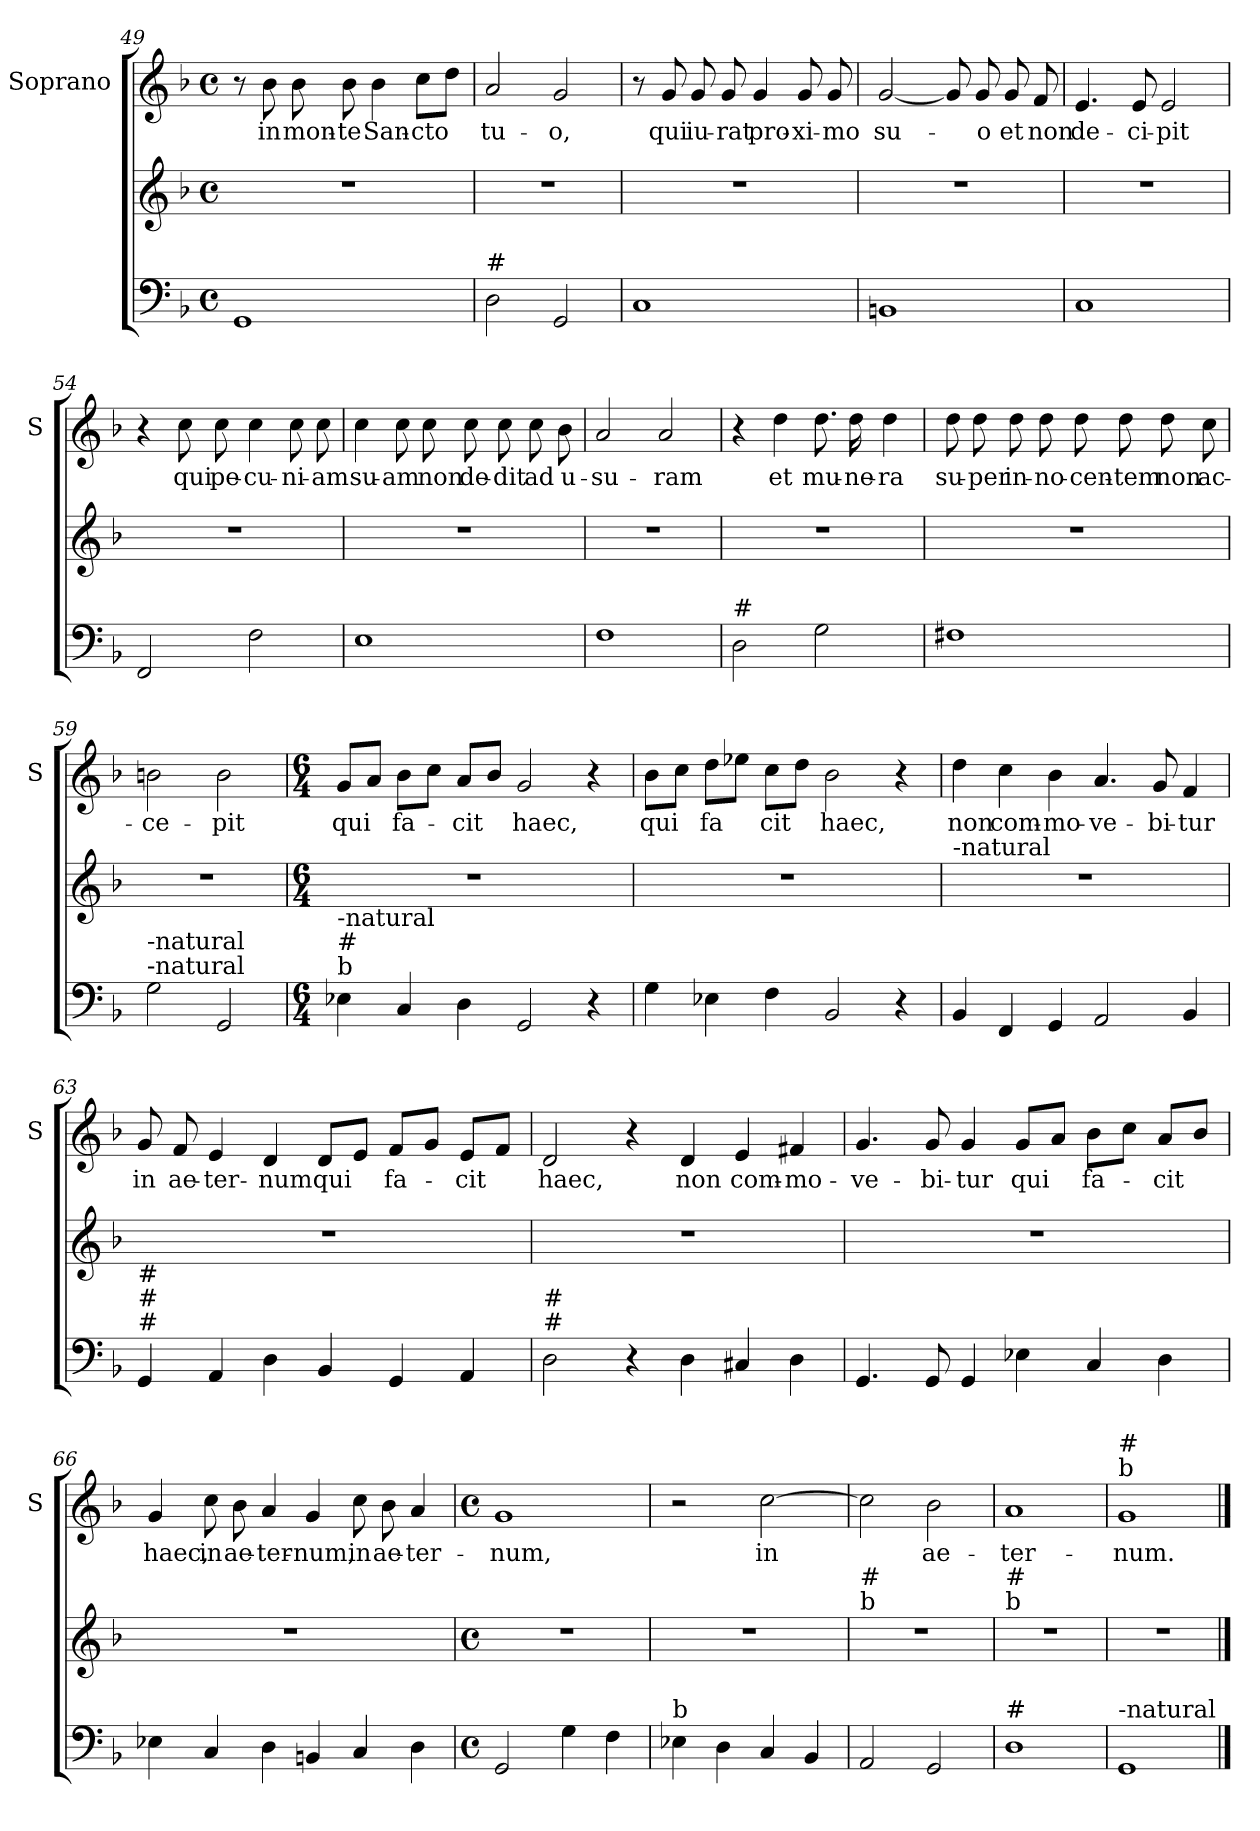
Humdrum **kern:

**kern	**kern	**kern	**text
*part2	*part2	*part1	*part1
*staff3	*staff2	*staff1	*staff1
*	*	*I"Soprano	*
*	*	*I'S	*
!!LO:PB:g=z
*clefF4	*clefG2	*clefG2	*
*k[b-]	*k[b-]	*k[b-]	*
*F:	*F:	*F:	*
*M4/4	*M4/4	*M4/4	*
*met(c)	*met(c)	*met(c)	*
=49	=49	=49	=49
1GG	1r	8r	.
!	!	!	!LO:LY:b
.	.	8b-\	in
!	!	!	!LO:LY:b
.	.	8b-\	mon-
!	!	!	!LO:LY:b
.	.	8b-\	-te
!	!	!	!LO:LY:b
.	.	4b-\	San-
!	!	!	!LO:LY:b
.	.	8cc\L	-cto
.	.	8dd\J	.
=50	=50	=50	=50
!LO:TX:a:t=#	!	!	!
!	!	!	!LO:LY:b
2D\	1r	2a/	tu-
!	!	!	!LO:LY:b
2GG/	.	2g/	-o,
=51	=51	=51	=51
1C	1r	8r	.
!	!	!	!LO:LY:b
.	.	8g/	qui
!	!	!	!LO:LY:b
.	.	8g/	iu-
!	!	!	!LO:LY:b
.	.	8g/	-rat
!	!	!	!LO:LY:b
.	.	4g/	pro-
!	!	!	!LO:LY:b
.	.	8g/	-xi-
!	!	!	!LO:LY:b
.	.	8g/	-mo
=52	=52	=52	=52
!	!	!	!LO:LY:b
1BBn	1r	[2g/	su-
.	.	8g/]	.
!	!	!	!LO:LY:b
.	.	8g/	-o
!	!	!	!LO:LY:b
.	.	8g/	et
!	!	!	!LO:LY:b
.	.	8f/	non
!!LO:LB:g=z
=53	=53	=53	=53
!	!	!	!LO:LY:b
1C	1r	4.e/	de-
!	!	!	!LO:LY:b
.	.	8e/	-ci-
!	!	!	!LO:LY:b
.	.	2e/	-pit
=54	=54	=54	=54
2FF/	1r	4r	.
!	!	!	!LO:LY:b
.	.	8cc\	qui
!	!	!	!LO:LY:b
.	.	8cc\	pe-
!	!	!	!LO:LY:b
2F\	.	4cc\	-cu-
!	!	!	!LO:LY:b
.	.	8cc\	-ni-
!	!	!	!LO:LY:b
.	.	8cc\	-am
=55	=55	=55	=55
!	!	!	!LO:LY:b
1E	1r	4cc\	su-
!	!	!	!LO:LY:b
.	.	8cc\	-am
!	!	!	!LO:LY:b
.	.	8cc\	non
!	!	!	!LO:LY:b
.	.	8cc\	de-
!	!	!	!LO:LY:b
.	.	8cc\	-dit
!	!	!	!LO:LY:b
.	.	8cc\	ad
!	!	!	!LO:LY:b
.	.	8b-\	u-
=56	=56	=56	=56
!	!	!	!LO:LY:b
1F	1r	2a/	-su-
!	!	!	!LO:LY:b
.	.	2a/	-ram
!!LO:LB:g=z
=57	=57	=57	=57
!LO:TX:a:t=#	!	!	!
2D\	1r	4r	.
!	!	!	!LO:LY:b
.	.	4dd\	et
!	!	!	!LO:LY:b
2G\	.	8.dd\	mu-
!	!	!	!LO:LY:b
.	.	16dd\	-ne-
!	!	!	!LO:LY:b
.	.	4dd\	-ra
=58	=58	=58	=58
!	!	!	!LO:LY:b
1F#X	1r	8dd\	su-
!	!	!	!LO:LY:b
.	.	8dd\	-per
!	!	!	!LO:LY:b
.	.	8dd\	in-
!	!	!	!LO:LY:b
.	.	8dd\	-no-
!	!	!	!LO:LY:b
.	.	8dd\	-cen-
!	!	!	!LO:LY:b
.	.	8dd\	-tem
!	!	!	!LO:LY:b
.	.	8dd\	non
!	!	!	!LO:LY:b
.	.	8cc\	ac-
=59	=59	=59	=59
!LO:TX:a:t=-natural	!	!	!
!LO:TX:a:t=-natural	!	!	!
!	!	!	!LO:LY:b
2G\	1r	2bn\	-ce-
!	!	!	!LO:LY:b
2GG/	.	2b\	-pit
=60	=60	=60	=60
*M6/4	*M6/4	*M6/4	*
!LO:TX:a:t=b	!	!	!
!LO:TX:a:t=#	!	!	!
!LO:TX:a:t=-natural	!	!	!
!	!	!	!LO:LY:b
4E-X\	1.r	8g/L	qui
.	.	8a/J	.
!	!	!	!LO:LY:b
4C/	.	8b-\L	fa-
.	.	8cc\J	.
!	!	!	!LO:LY:b
4D\	.	8a/L	-cit
.	.	8b-/J	.
!	!	!	!LO:LY:b
2GG/	.	2g/	haec,
4r	.	4r	.
!!LO:LB:g=z
=61	=61	=61	=61
!	!	!	!LO:LY:b
4G\	1.r	8b-\L	qui
.	.	8cc\J	.
!	!	!	!LO:LY:b
4E-X\	.	8dd\L	fa
.	.	8ee-X\J	.
!	!	!	!LO:LY:b
4F\	.	8cc\L	cit
.	.	8dd\J	.
!	!	!	!LO:LY:b
2BB-/	.	2b-\	haec,
4r	.	4r	.
=62	=62	=62	=62
!	!LO:TX:a:t=-natural	!	!
!	!	!	!LO:LY:b
4BB-/	1.r	4dd\	non
!	!	!	!LO:LY:b
4FF/	.	4cc\	com-
!	!	!	!LO:LY:b
4GG/	.	4b-\	-mo-
!	!	!	!LO:LY:b
2AA/	.	4.a/	-ve-
!	!	!	!LO:LY:b
.	.	8g/	-bi-
!	!	!	!LO:LY:b
4BB-/	.	4f/	-tur
=63	=63	=63	=63
!LO:TX:a:t=#	!	!	!
!LO:TX:a:t=#	!	!	!
!LO:TX:a:t=#	!	!	!
!	!	!	!LO:LY:b
4GG/	1.r	8g/	in
!	!	!	!LO:LY:b
.	.	8f/	ae-
!	!	!	!LO:LY:b
4AA/	.	4e/	-ter-
!	!	!	!LO:LY:b
4D\	.	4d/	-num
!	!	!	!LO:LY:b
4BB-/	.	8d/L	qui
.	.	8e/J	.
!	!	!	!LO:LY:b
4GG/	.	8f/L	fa-
.	.	8g/J	.
!	!	!	!LO:LY:b
4AA/	.	8e/L	-cit
.	.	8f/J	.
!!LO:PB:g=z
=64	=64	=64	=64
!LO:TX:a:t=#	!	!	!
!LO:TX:a:t=#	!	!	!
!	!	!	!LO:LY:b
2D\	1.r	2d/	haec,
4r	.	4r	.
!	!	!	!LO:LY:b
4D\	.	4d/	non
!	!	!	!LO:LY:b
4C#X/	.	4e/	com-
!	!	!	!LO:LY:b
4D\	.	4f#X/	-mo-
=65	=65	=65	=65
!	!	!	!LO:LY:b
4.GG/	1.r	4.g/	-ve-
!	!	!	!LO:LY:b
8GG/	.	8g/	-bi-
!	!	!	!LO:LY:b
4GG/	.	4g/	-tur
!	!	!	!LO:LY:b
4E-X\	.	8g/L	qui
.	.	8a/J	.
!	!	!	!LO:LY:b
4C/	.	8b-\L	fa-
.	.	8cc\J	.
!	!	!	!LO:LY:b
4D\	.	8a/L	-cit
.	.	8b-/J	.
=66	=66	=66	=66
!	!	!	!LO:LY:b
4E-X\	1.r	4g/	haec,
!	!	!	!LO:LY:b
4C/	.	8cc\	in
!	!	!	!LO:LY:b
.	.	8b-\	ae-
!	!	!	!LO:LY:b
4D\	.	4a/	-ter-
!	!	!	!LO:LY:b
4BBn/	.	4g/	-num,
!	!	!	!LO:LY:b
4C/	.	8cc\	in
!	!	!	!LO:LY:b
.	.	8b-\	ae-
!	!	!	!LO:LY:b
4D\	.	4a/	-ter-
!!LO:LB:g=z
=67	=67	=67	=67
*M4/4	*M4/4	*M4/4	*
*met(c)	*met(c)	*met(c)	*
!	!	!	!LO:LY:b
2GG/	1r	1g	-num,
4G\	.	.	.
4F\	.	.	.
=68	=68	=68	=68
!LO:TX:a:t=b	!	!	!
4E-X\	1r	2r	.
4D\	.	.	.
!	!	!	!LO:LY:b
4C/	.	[2cc\	in
4BB-/	.	.	.
=69	=69	=69	=69
!	!LO:TX:a:t=b	!	!
!	!LO:TX:a:t=#	!	!
2AA/	1r	2cc\]	.
!	!	!	!LO:LY:b
2GG/	.	2b-\	ae-
=70	=70	=70	=70
!	!LO:TX:a:t=b	!	!
!	!LO:TX:a:t=#	!	!
!LO:TX:a:t=#	!	!	!
!	!	!	!LO:LY:b
1D	1r	1a	-ter-
=71	=71	=71	=71
!	!	!LO:TX:a:t=b	!
!	!	!LO:TX:a:t=#	!
!LO:TX:a:t=-natural	!	!	!
!	!	!	!LO:LY:b
1GG	1r	1g	-num.
==	==	==	==
*-	*-	*-	*-
